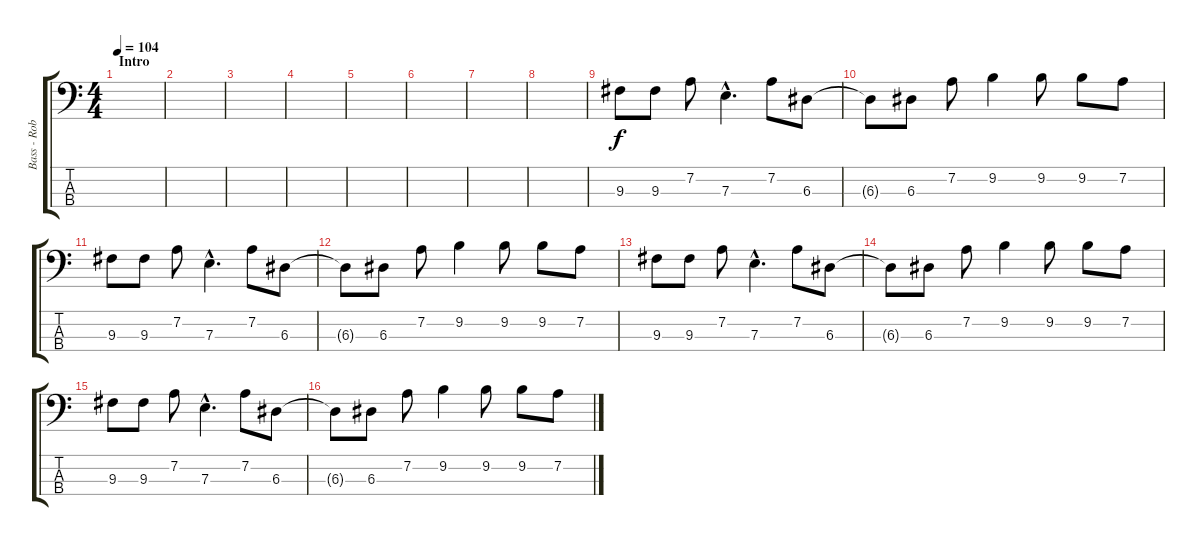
\track ("Bass - Robert Turner" "Bass - Rob") {instrument electricbasspick}
\staff {score tabs}
\tuning (G2 D2 A1 E1) {hide}
\ts (4 4)
\section ("" "Intro")
\tempo 104
\clef f4
\ks c
|
|
|
|
|
|
|
|
9.3.8 9.3.8 7.2.8 7.3{hac}.4{d} 7.2.8 6.3.8 |
6.3{t}.8 6.3.8 7.2.8 9.2.4 9.2.8 9.2.8 7.2.8 |
9.3.8 9.3.8 7.2.8 7.3{hac}.4{d} 7.2.8 6.3.8 |
6.3{t}.8 6.3.8 7.2.8 9.2.4 9.2.8 9.2.8 7.2.8 |
9.3.8 9.3.8 7.2.8 7.3{hac}.4{d} 7.2.8 6.3.8 |
6.3{t}.8 6.3.8 7.2.8 9.2.4 9.2.8 9.2.8 7.2.8 |
9.3.8 9.3.8 7.2.8 7.3{hac}.4{d} 7.2.8 6.3.8 |
6.3{t}.8 6.3.8 7.2.8 9.2.4 9.2.8 9.2.8 7.2.8
